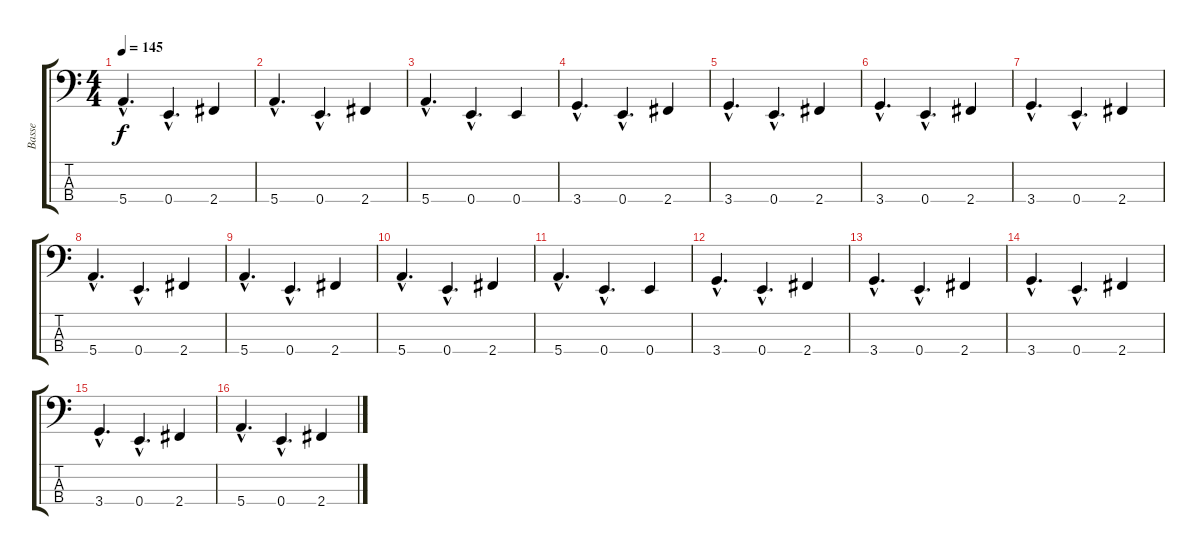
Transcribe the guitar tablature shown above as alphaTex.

\track ("Basse" "Basse") {instrument electricbassfinger}
\staff {score tabs}
\tuning (G2 D2 A1 E1) {hide}
\ts (4 4)
\tempo 145
\clef f4
\ks c
5.4{hac}.4{d dy f} 0.4{hac}.4{d} 2.4.4 |
5.4{hac}.4{d} 0.4{hac}.4{d} 2.4.4 |
5.4{hac}.4{d} 0.4{hac}.4{d} 0.4.4 |
3.4{hac}.4{d} 0.4{hac}.4{d} 2.4.4 |
3.4{hac}.4{d} 0.4{hac}.4{d} 2.4.4 |
3.4{hac}.4{d} 0.4{hac}.4{d} 2.4.4 |
3.4{hac}.4{d} 0.4{hac}.4{d} 2.4.4 |
5.4{hac}.4{d} 0.4{hac}.4{d} 2.4.4 |
5.4{hac}.4{d} 0.4{hac}.4{d} 2.4.4 |
5.4{hac}.4{d} 0.4{hac}.4{d} 2.4.4 |
5.4{hac}.4{d} 0.4{hac}.4{d} 0.4.4 |
3.4{hac}.4{d} 0.4{hac}.4{d} 2.4.4 |
3.4{hac}.4{d} 0.4{hac}.4{d} 2.4.4 |
3.4{hac}.4{d} 0.4{hac}.4{d} 2.4.4 |
3.4{hac}.4{d} 0.4{hac}.4{d} 2.4.4 |
5.4{hac}.4{d} 0.4{hac}.4{d} 2.4.4
